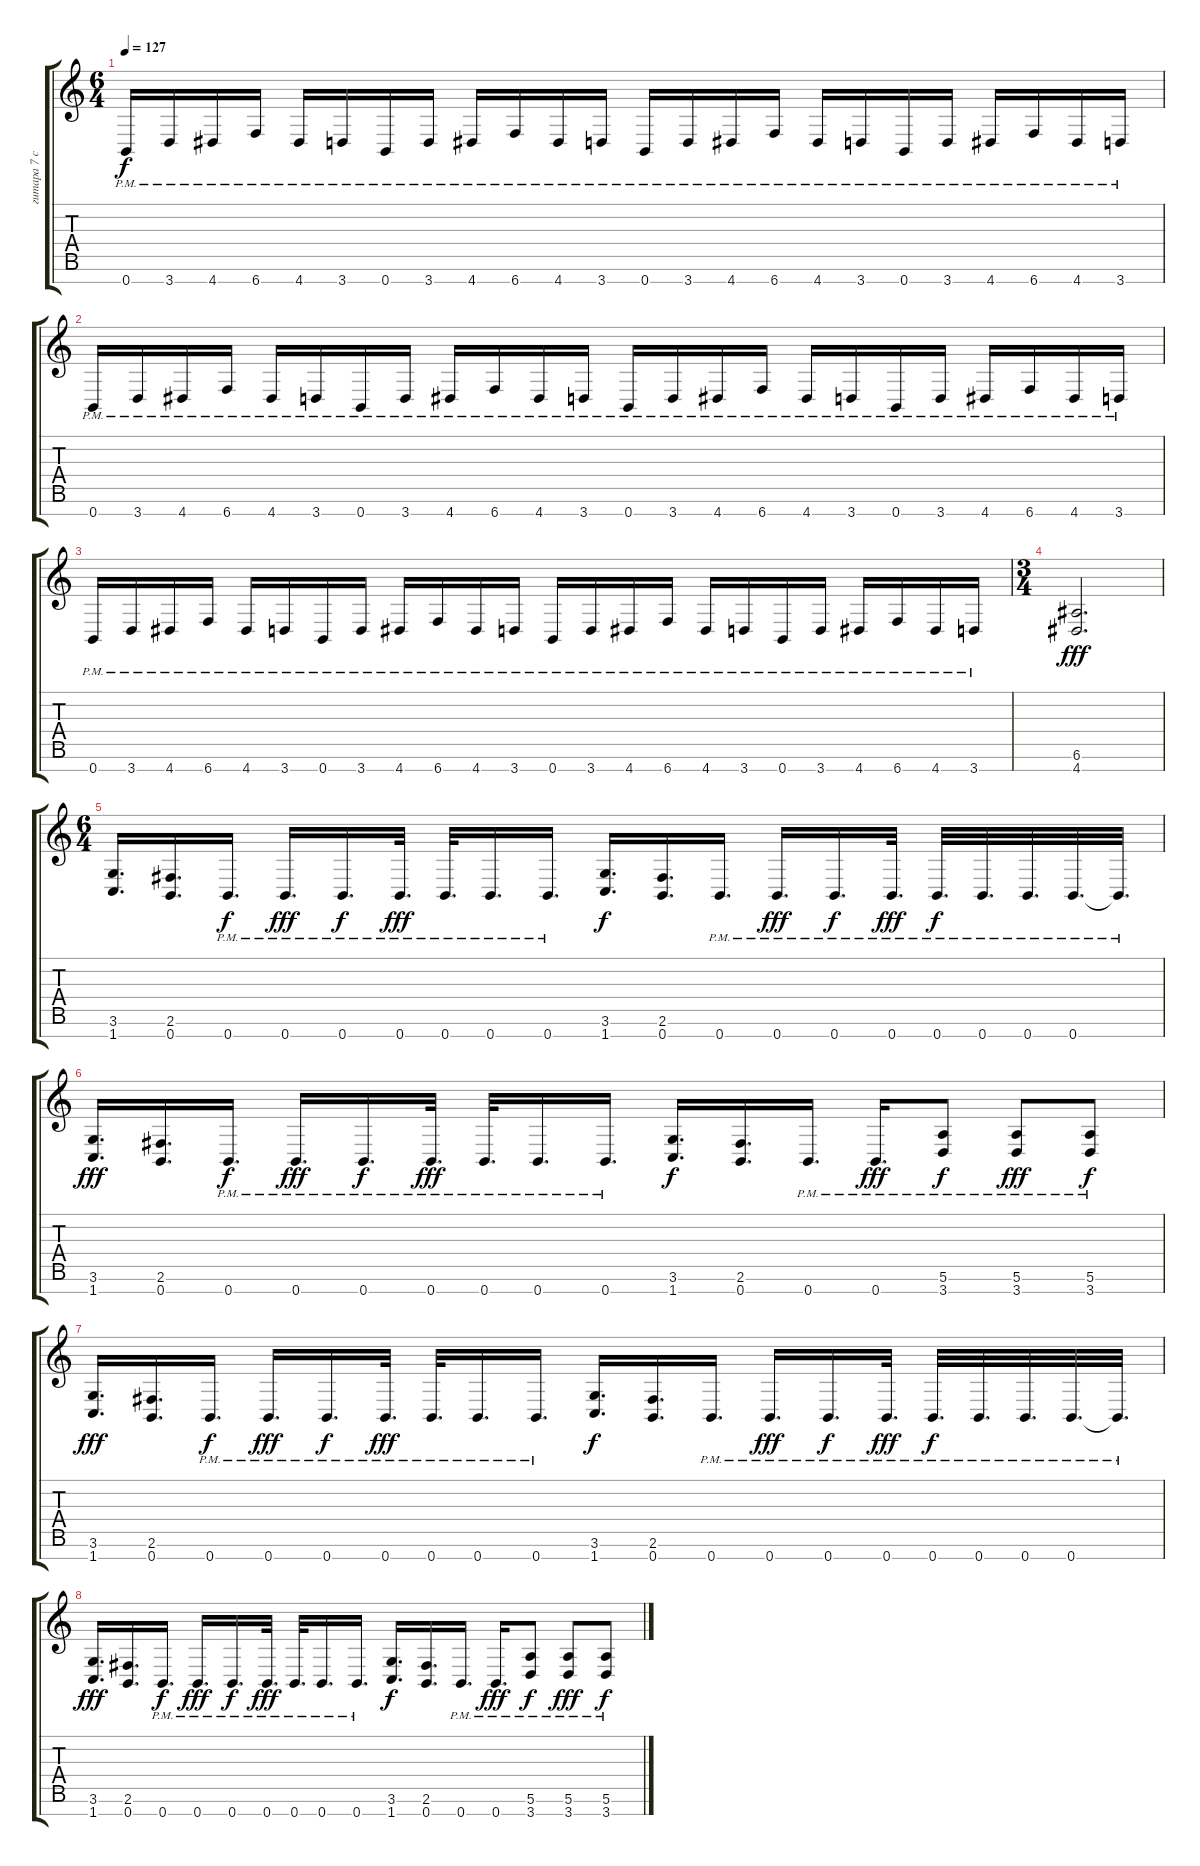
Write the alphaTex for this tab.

\track ("гитара 7 ст" "гитара 7 с") {instrument overdrivenguitar}
\staff {score tabs}
\tuning (E4 B3 G3 D3 A2 E2 B1) {hide}
\ts (6 4)
\tempo 127
\clef g2
\ks c
0.7{pm}.16{dy f} 3.7{pm}.16 4.7{pm}.16 6.7{pm}.16 4.7{pm}.16 3.7{pm}.16 0.7{pm}.16 3.7{pm}.16 4.7{pm}.16 6.7{pm}.16 4.7{pm}.16 3.7{pm}.16 0.7{pm}.16 3.7{pm}.16 4.7{pm}.16 6.7{pm}.16 4.7{pm}.16 3.7{pm}.16 0.7{pm}.16 3.7{pm}.16 4.7{pm}.16 6.7{pm}.16 4.7{pm}.16 3.7{pm}.16 |
0.7{pm}.16 3.7{pm}.16 4.7{pm}.16 6.7{pm}.16 4.7{pm}.16 3.7{pm}.16 0.7{pm}.16 3.7{pm}.16 4.7{pm}.16 6.7{pm}.16 4.7{pm}.16 3.7{pm}.16 0.7{pm}.16 3.7{pm}.16 4.7{pm}.16 6.7{pm}.16 4.7{pm}.16 3.7{pm}.16 0.7{pm}.16 3.7{pm}.16 4.7{pm}.16 6.7{pm}.16 4.7{pm}.16 3.7{pm}.16 |
0.7{pm}.16 3.7{pm}.16 4.7{pm}.16 6.7{pm}.16 4.7{pm}.16 3.7{pm}.16 0.7{pm}.16 3.7{pm}.16 4.7{pm}.16 6.7{pm}.16 4.7{pm}.16 3.7{pm}.16 0.7{pm}.16 3.7{pm}.16 4.7{pm}.16 6.7{pm}.16 4.7{pm}.16 3.7{pm}.16 0.7{pm}.16 3.7{pm}.16 4.7{pm}.16 6.7{pm}.16 4.7{pm}.16 3.7{pm}.16 |
\ts (3 4)
(6.6 4.7).2{d dy fff} |
\ts (6 4)
(3.6 1.7).16{d} (2.6 0.7).16{d} 0.7{pm}.16{d dy f} 0.7{pm}.16{d dy fff} 0.7{pm}.16{d dy f} 0.7{pm}.32{d dy fff} 0.7{pm}.32{d} 0.7{pm}.16{d} 0.7{pm}.16{d} (3.6 1.7).16{d dy f} (2.6 0.7).16{d} 0.7{pm}.16{d} 0.7{pm}.16{d dy fff} 0.7{pm}.16{d dy f} 0.7{pm}.32{d dy fff} 0.7{pm}.32{d dy f} 0.7{pm}.32{d} 0.7{pm}.32{d} 0.7{pm}.32{d} 0.7{pm t}.32{d} |
(3.6 1.7).16{d dy fff} (2.6 0.7).16{d} 0.7{pm}.16{d dy f} 0.7{pm}.16{d dy fff} 0.7{pm}.16{d dy f} 0.7{pm}.32{d dy fff} 0.7{pm}.32{d} 0.7{pm}.16{d} 0.7{pm}.16{d} (3.6 1.7).16{d dy f} (2.6 0.7).16{d} 0.7{pm}.16{d} 0.7{pm}.16{d dy fff} (5.6{pm} 3.7{pm}).8{dy f} (5.6{pm} 3.7{pm}).8{dy fff} (5.6{pm} 3.7{pm}).8{dy f} |
(3.6 1.7).16{d dy fff} (2.6 0.7).16{d} 0.7{pm}.16{d dy f} 0.7{pm}.16{d dy fff} 0.7{pm}.16{d dy f} 0.7{pm}.32{d dy fff} 0.7{pm}.32{d} 0.7{pm}.16{d} 0.7{pm}.16{d} (3.6 1.7).16{d dy f} (2.6 0.7).16{d} 0.7{pm}.16{d} 0.7{pm}.16{d dy fff} 0.7{pm}.16{d dy f} 0.7{pm}.32{d dy fff} 0.7{pm}.32{d dy f} 0.7{pm}.32{d} 0.7{pm}.32{d} 0.7{pm}.32{d} 0.7{pm t}.32{d} |
(3.6 1.7).16{d dy fff} (2.6 0.7).16{d} 0.7{pm}.16{d dy f} 0.7{pm}.16{d dy fff} 0.7{pm}.16{d dy f} 0.7{pm}.32{d dy fff} 0.7{pm}.32{d} 0.7{pm}.16{d} 0.7{pm}.16{d} (3.6 1.7).16{d dy f} (2.6 0.7).16{d} 0.7{pm}.16{d} 0.7{pm}.16{d dy fff} (5.6{pm} 3.7{pm}).8{dy f} (5.6{pm} 3.7{pm}).8{dy fff} (5.6{pm} 3.7{pm}).8{dy f}
